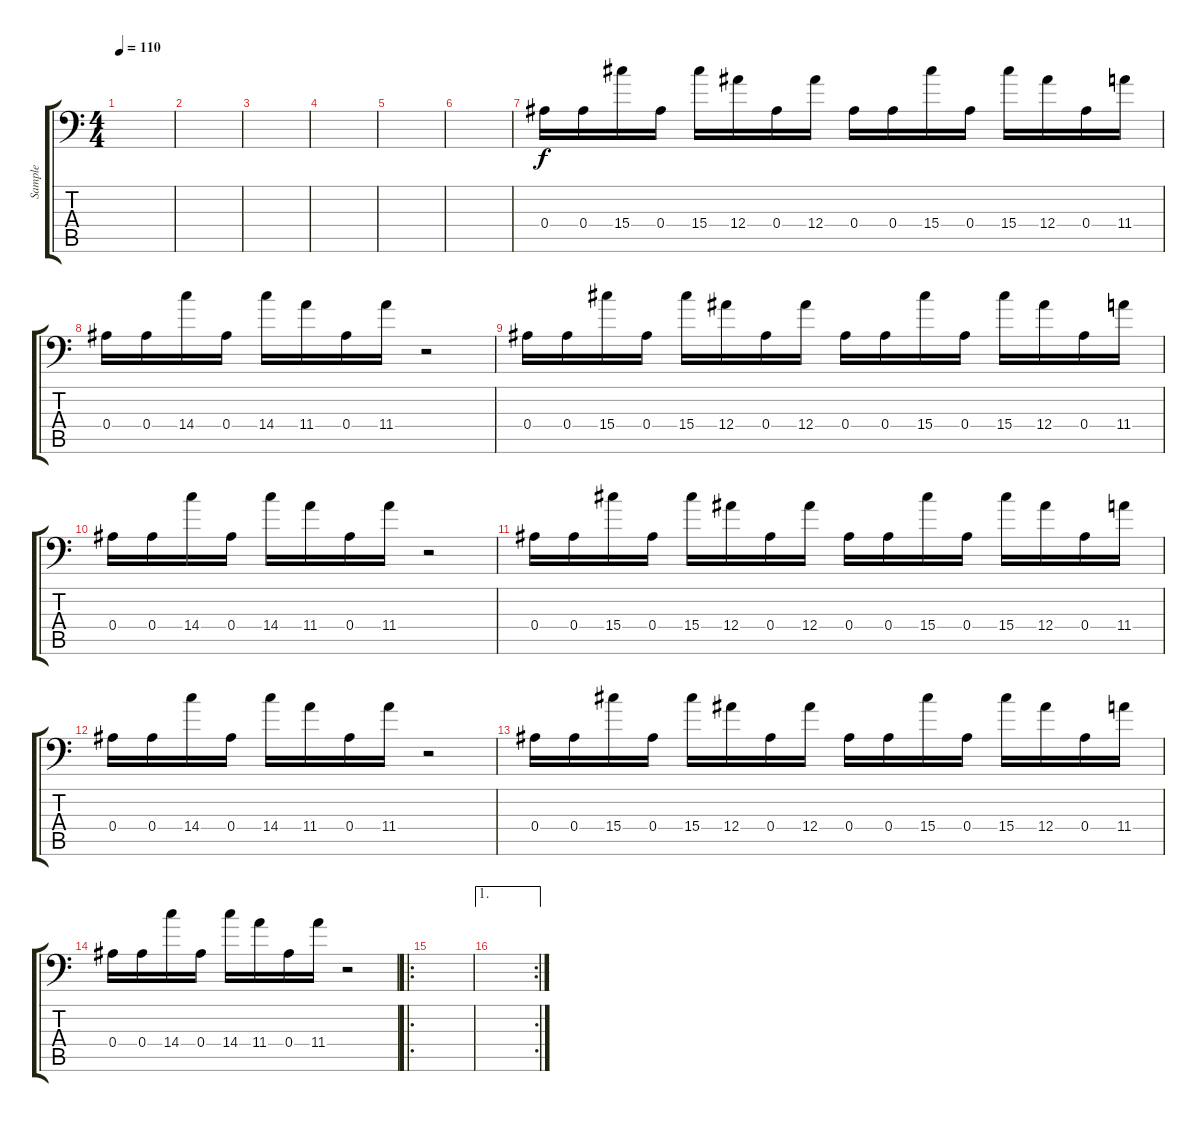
\track ("Sample" "Sample") {instrument synthbass1}
\staff {score tabs}
\tuning (C4 G3 Eb3 Bb2 F2 Bb1) {hide}
\ts (4 4)
\tempo 110
\clef f4
\ks c
|
|
|
|
|
|
0.4.16 0.4.16 15.4.16 0.4.16 15.4.16 12.4.16 0.4.16 12.4.16 0.4.16 0.4.16 15.4.16 0.4.16 15.4.16 12.4.16 0.4.16 11.4.16 |
0.4.16 0.4.16 14.4.16 0.4.16 14.4.16 11.4.16 0.4.16 11.4.16 r.2 |
0.4.16 0.4.16 15.4.16 0.4.16 15.4.16 12.4.16 0.4.16 12.4.16 0.4.16 0.4.16 15.4.16 0.4.16 15.4.16 12.4.16 0.4.16 11.4.16 |
0.4.16 0.4.16 14.4.16 0.4.16 14.4.16 11.4.16 0.4.16 11.4.16 r.2 |
0.4.16 0.4.16 15.4.16 0.4.16 15.4.16 12.4.16 0.4.16 12.4.16 0.4.16 0.4.16 15.4.16 0.4.16 15.4.16 12.4.16 0.4.16 11.4.16 |
0.4.16 0.4.16 14.4.16 0.4.16 14.4.16 11.4.16 0.4.16 11.4.16 r.2 |
0.4.16 0.4.16 15.4.16 0.4.16 15.4.16 12.4.16 0.4.16 12.4.16 0.4.16 0.4.16 15.4.16 0.4.16 15.4.16 12.4.16 0.4.16 11.4.16 |
0.4.16 0.4.16 14.4.16 0.4.16 14.4.16 11.4.16 0.4.16 11.4.16 r.2 |
\ro
|
\ae 1
\rc 2
